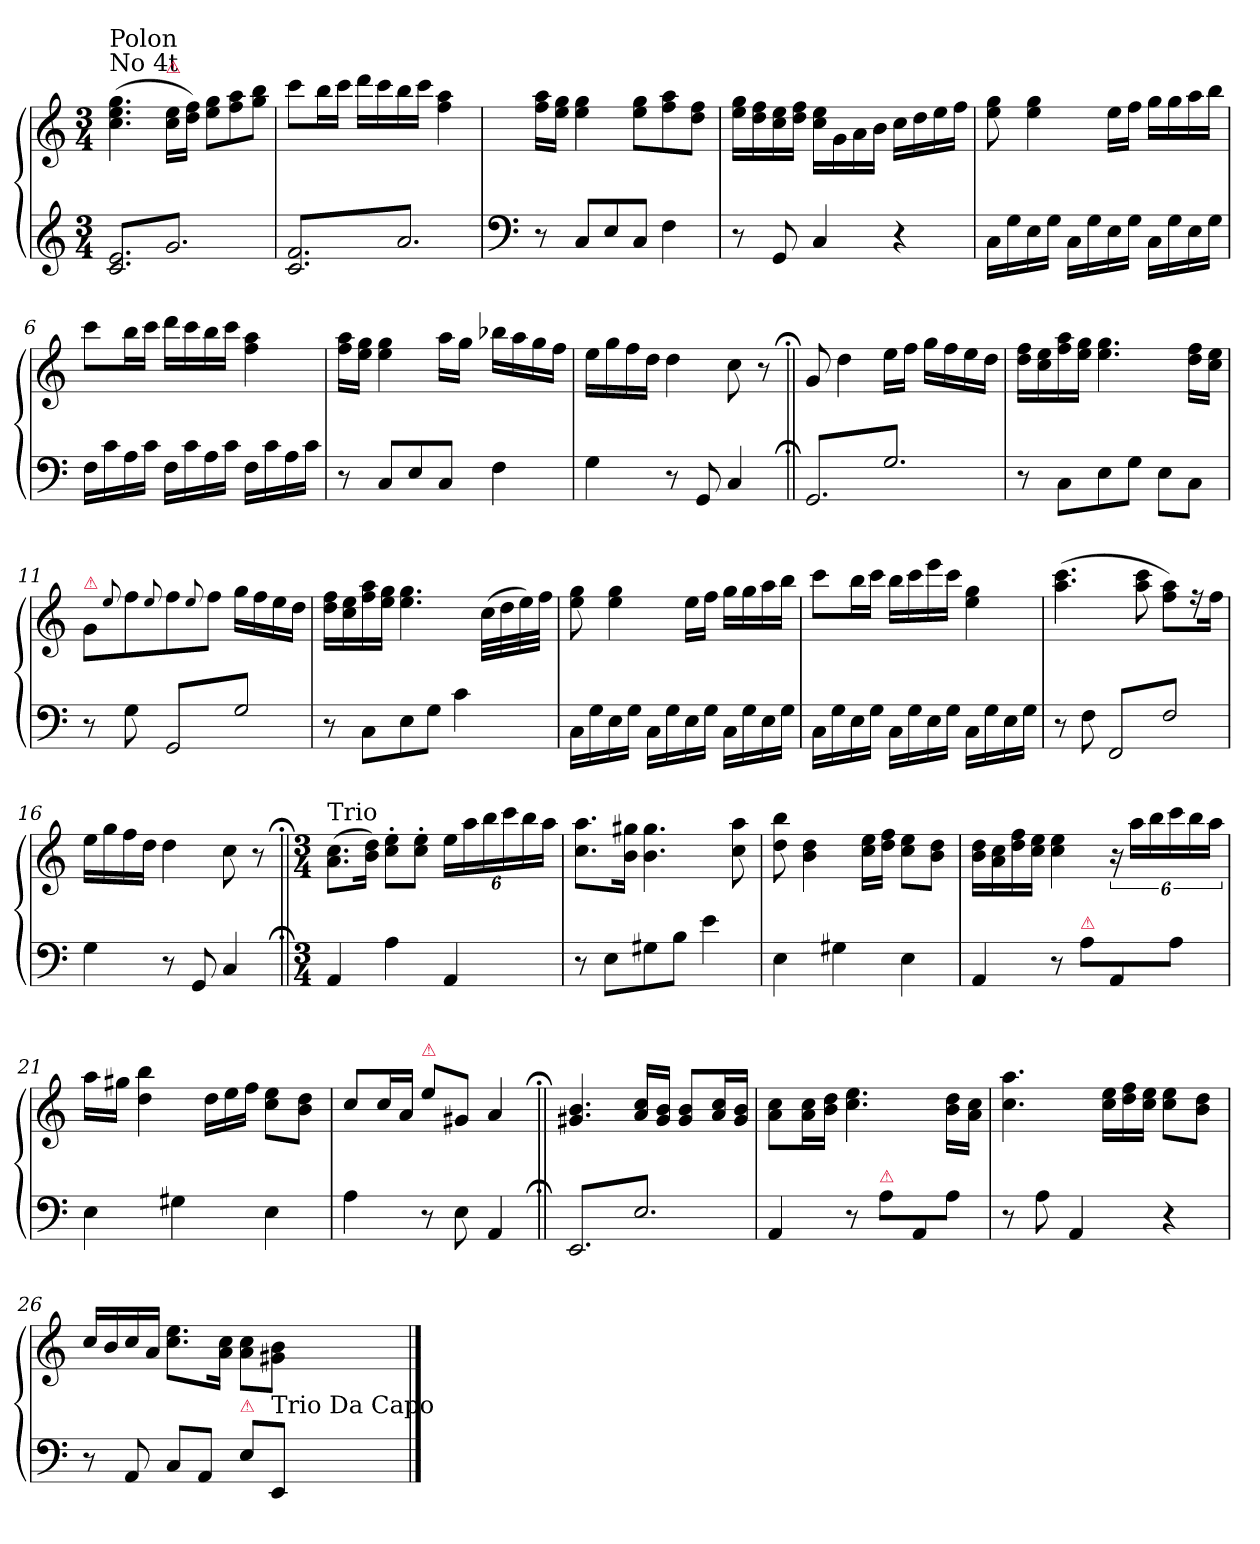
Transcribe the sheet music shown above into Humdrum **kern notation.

**kern	**kern
*part2	*part1
*staff2	*staff1
*clefG2	*clefG2
*k[]	*k[]
*C:	*C:
*M3/4	*M3/4
=1	=1
!	!LO:TX:a:t=No 4t
!	!LO:TX:a:t=Polon
*tremolo	*
8c/ 8e/L	(4.cc\ 4.ee\ 4.gg\
8g/	.
8c/ 8e/	.
!	!LO:TX:a:color=crimson:t=⚠
8g/	16cc\ 16ee\LL
.	16dd\ 16ff\JJ)
*	*Xtuplet
8c/ 8e/	12ee\ 12gg\L
.	12ff\ 12aa\
8g/J	.
.	12gg\ 12bb\J
=2	=2
8c/ 8f/L	8ccc\L
8a/	16bb\L
.	16ccc\JJ
8c/ 8f/	16ddd\LL
.	16ccc\
8a/	16bb\
.	16ccc\JJ
8c/ 8f/	4ff\ 4aa\
8a/J	.
*Xtremolo	*
=3	=3
*clefF4	*
8r	16ff\ 16aa\LL
.	16ee\ 16gg\JJ
8C/L	4ee\ 4gg\
8E/	.
8C/J	8ee\ 8gg\L
4F\	8ff\ 8aa\
.	8dd\ 8ff\J
=4	=4
8r	16ee\ 16gg\LL
.	16dd\ 16ff\
8GG/	16cc\ 16ee\
.	16dd\ 16ff\JJ
4C/	16cc\ 16ee\LL
.	16g\
.	16a\
.	16b\JJ
4r	16cc\LL
.	16dd\
.	16ee\
.	16ff\JJ
=5	=5
16C\LL	8ee\ 8gg\
16G\	.
16E\	4ee\ 4gg\
16G\JJ	.
16C\LL	.
16G\	.
16E\	16ee\LL
16G\JJ	16ff\JJ
16C\LL	16gg\LL
16G\	16gg\
16E\	16aa\
16G\JJ	16bb\JJ
=6	=6
16F\LL	8ccc\L
16c\	.
16A\	16bb\L
16c\JJ	16ccc\JJ
16F\LL	16ddd\LL
16c\	16ccc\
16A\	16bb\
16c\JJ	16ccc\JJ
16F\LL	4ff\ 4aa\
16c\	.
16A\	.
16c\JJ	.
=7	=7
8r	16ff\ 16aa\LL
.	16ee\ 16gg\JJ
8C/L	4ee\ 4gg\
8E/	.
8C/J	16aa\LL
.	16gg\JJ
4F\	16bb-X\LL
.	16aa\
.	16gg\
.	16ff\JJ
=8	=8
4G\	16ee\LL
.	16gg\
.	16ff\
.	16dd\JJ
8r	4dd\
8GG/	.
4C/	8cc\
.	8r
=9||;	=9||;
!LO:TX:a:color=crimson:t=⚠	!
!LO:TX:a:color=crimson:t=⚠	!
*tremolo	*
8GG/L	8g/
8G/	4dd\
8GG/	.
8G/	16ee\LL
.	16ff\JJ
8GG/	16gg\LL
.	16ff\
8G/J	16ee\
*Xtremolo	*
.	16dd\JJ
=10	=10
8r	16dd\ 16ff\LL
.	16cc\ 16ee\
8C\L	16ff\ 16aa\
.	16ee\ 16gg\JJ
8E\	4.ee\ 4.gg\
8G\J	.
8E\L	.
8C\J	16dd\ 16ff\LL
.	16cc\ 16ee\JJ
=11	=11
!	!LO:TX:a:color=crimson:t=⚠
8r	8g/L
.	8qqee/
8G\	8ff\
.	8qqee/
!LO:TX:a:color=crimson:t=⚠	!
!LO:TX:a:color=crimson:t=⚠	!
*tremolo	*
8GG/L	8ff\
.	8qqee/
8G/	8ff\J
8GG/	16gg\LL
.	16ff\
8G/J	16ee\
*Xtremolo	*
.	16dd\JJ
=12	=12
8r	16dd\ 16ff\LL
.	16cc\ 16ee\
8C\L	16ff\ 16aa\
.	16ee\ 16gg\JJ
8E\	4.ee\ 4.gg\
8G\J	.
4c\	.
.	(32cc\LLL
.	32dd\
.	32ee\)
.	32ff\JJJ
=13	=13
16C\LL	8ee\ 8gg\
16G\	.
16E\	4ee\ 4gg\
16G\JJ	.
16C\LL	.
16G\	.
16E\	16ee\LL
16G\JJ	16ff\JJ
16C\LL	16gg\LL
16G\	16gg\
16E\	16aa\
16G\JJ	16bb\JJ
=14	=14
16C\LL	8ccc\L
16G\	.
16E\	16bb\L
16G\JJ	16ccc\JJ
16C\LL	16bb\LL
16G\	16ccc\
16E\	16eee\
16G\JJ	16ccc\JJ
16C\LL	4ee\ 4gg\
16G\	.
16E\	.
16G\JJ	.
=15	=15
8r	(4.aa\ 4.ccc\
8F\	.
!LO:TX:a:color=crimson:t=⚠	!
!LO:TX:a:color=crimson:t=⚠	!
*tremolo	*
8FF/L	.
8F/	8aa\ 8ccc\
8FF/	8ff\ 8aa\L)
8F/J	16r
*Xtremolo	*
.	16ff\Jk
=16	=16
4G\	16ee\LL
.	16gg\
.	16ff\
.	16dd\JJ
8r	4dd\
8GG/	.
4C/	8cc\
.	8r
=17||;	=17||;
*M3/4	*M3/4
!	!LO:TX:a:t=Trio
4AA/	(8.a\ 8.cc\L
.	16b\ 16dd\Jk)
4A\	8cc'\ 8ee'\L
.	8cc'\ 8ee'\J
*	*tuplet
4AA/	24ee\LL
.	24aa\
.	24bb\
.	24ccc\
.	24bb\
.	24aa\JJ
=18	=18
8r	8.cc\ 8.aa\L
8E\L	.
.	16b\ 16gg#X\Jk
8G#X\	4.b\ 4.gg#\
8B\J	.
4e\	.
.	8cc\ 8aa\
=19	=19
4E\	8dd\ 8bb\
.	4b\ 4dd\
4G#X\	.
.	16cc\ 16ee\LL
.	16dd\ 16ff\JJ
4E\	8cc\ 8ee\L
.	8b\ 8dd\J
=20	=20
4AA/	16b\ 16dd\LL
.	16a\ 16cc\
.	16dd\ 16ff\
.	16cc\ 16ee\JJ
8r	4cc\ 4ee\
!LO:TX:a:color=crimson:t=⚠	!
8A\L	.
8AA/	24r
.	24aa\LL
.	24bb\
8A\J	24ccc\
.	24bb\
.	24aa\JJ
=21	=21
4E\	16aa\LL
.	16gg#X\JJ
.	4dd\ 4bb\
4G#X\	.
*	*Xtuplet
.	24dd\LL
.	24ee\
.	24ff\JJ
4E\	8cc\ 8ee\L
.	8b\ 8dd\J
=22	=22
4A\	8cc/L
.	16cc/L
.	16a/JJ
!	!LO:TX:a:color=crimson:t=⚠
8r	8ee\L
8E\	8g#X/J
4AA/	4a/
=23||;	=23||;
!LO:TX:a:color=crimson:t=⚠	!
!LO:TX:a:color=crimson:t=⚠	!
*tremolo	*
8EE/L	4.g#X/ 4.b/
8E/	.
8EE/	.
8E/	16a/ 16cc/LL
.	16g#/ 16b/JJ
8EE/	8g#/ 8b/L
8E/J	16a/ 16cc/L
*Xtremolo	*
.	16g#/ 16b/JJ
=24	=24
4AA/	8a\ 8cc\L
.	16a\ 16cc\L
.	16b\ 16dd\JJ
8r	4.cc\ 4.ee\
!LO:TX:a:color=crimson:t=⚠	!
8A\L	.
8AA/	.
8A\J	16b\ 16dd\LL
.	16a\ 16cc\JJ
=25	=25
8r	4.cc\ 4.aa\
8A\	.
4AA/	.
.	24cc\ 24ee\LL
.	24dd\ 24ff\
.	24cc\ 24ee\JJ
4r	8cc\ 8ee\L
.	8b\ 8dd\J
=26	=26
8r	16cc/LL
.	16b/
8AA/	16cc/
.	16a/JJ
8C/L	8.cc\ 8.ee\L
8AA/J	.
.	16a\ 16cc\Jk
!LO:TX:a:color=crimson:t=⚠	!
8E\L	8a\ 8cc\L
!LO:TX:a:t=Trio Da Capo	!
8EE/J	8g#X\ 8b\J
==	==
*-	*-
